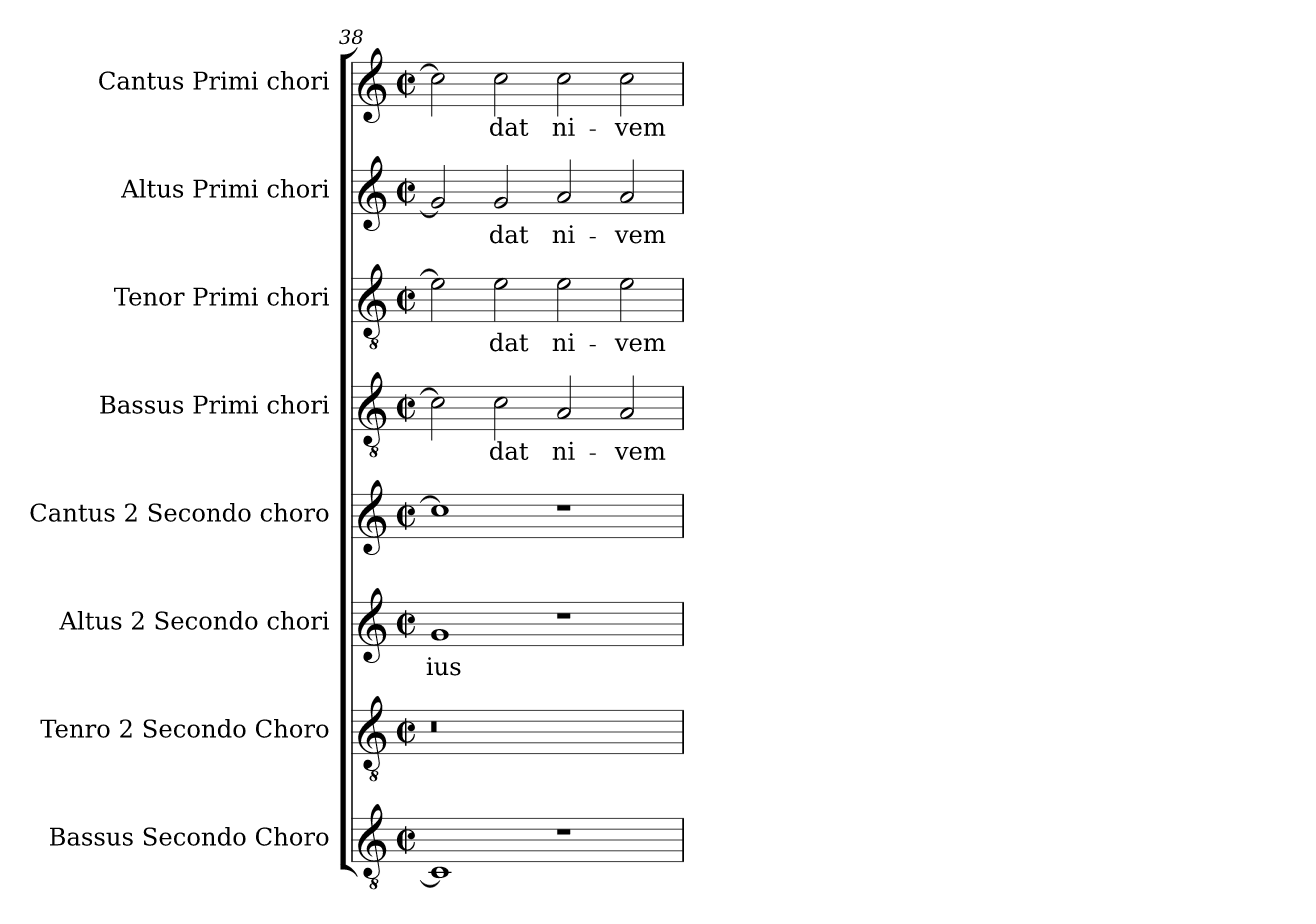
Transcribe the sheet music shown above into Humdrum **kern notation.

**kern	**kern	**kern	**text	**kern	**kern	**text	**kern	**text	**kern	**text	**kern	**text
*part8	*part7	*part6	*part6	*part5	*part4	*part4	*part3	*part3	*part2	*part2	*part1	*part1
*staff8	*staff7	*staff6	*staff6	*staff5	*staff4	*staff4	*staff3	*staff3	*staff2	*staff2	*staff1	*staff1
*I"Bassus  Secondo Choro	*I"Tenro 2  Secondo Choro	*I"Altus 2  Secondo chori	*	*I"Cantus 2  Secondo choro	*I"Bassus  Primi chori	*	*I"Tenor  Primi chori	*	*I"Altus  Primi chori	*	*I"Cantus  Primi chori	*
*I'Ch	*I'Ch	*I'Ch	*	*I'Ch	*I'Ch	*	*I'Ch	*	*I'Ch	*	*I'Ch	*
*clefGv2	*clefGv2	*clefG2	*	*clefG2	*clefGv2	*	*clefGv2	*	*clefG2	*	*clefG2	*
*M2/2	*M2/2	*M2/2	*	*M2/2	*M2/2	*	*M2/2	*	*M2/2	*	*M2/2	*
*met(c|)	*met(c|)	*met(c|)	*	*met(c|)	*met(c|)	*	*met(c|)	*	*met(c|)	*	*met(c|)	*
=38	=38	=38	=38	=38	=38	=38	=38	=38	=38	=38	=38	=38
!	!	!	!LO:LY:b:cj	!	!	!	!	!	!	!	!	!
1C]	0r	1g	-ius	1cc]	2c\]	.	2e\]	.	2g/]	.	2cc\]	.
!	!	!	!	!	!	!LO:LY:b:cj	!	!LO:LY:b:cj	!	!LO:LY:b:cj	!	!LO:LY:b:cj
.	.	.	.	.	2c\	dat	2e\	dat	2g/	dat	2cc\	dat
!	!	!	!	!	!	!LO:LY:b:cj	!	!LO:LY:b:cj	!	!LO:LY:b:cj	!	!LO:LY:b:cj
1r	.	1r	.	1r	2A/	ni-	2e\	ni-	2a/	ni-	2cc\	ni-
!	!	!	!	!	!	!LO:LY:b:cj	!	!LO:LY:b:cj	!	!LO:LY:b:cj	!	!LO:LY:b:cj
.	.	.	.	.	2A/	-vem	2e\	-vem	2a/	-vem	2cc\	-vem
=	=	=	=	=	=	=	=	=	=	=	=	=
*-	*-	*-	*-	*-	*-	*-	*-	*-	*-	*-	*-	*-
